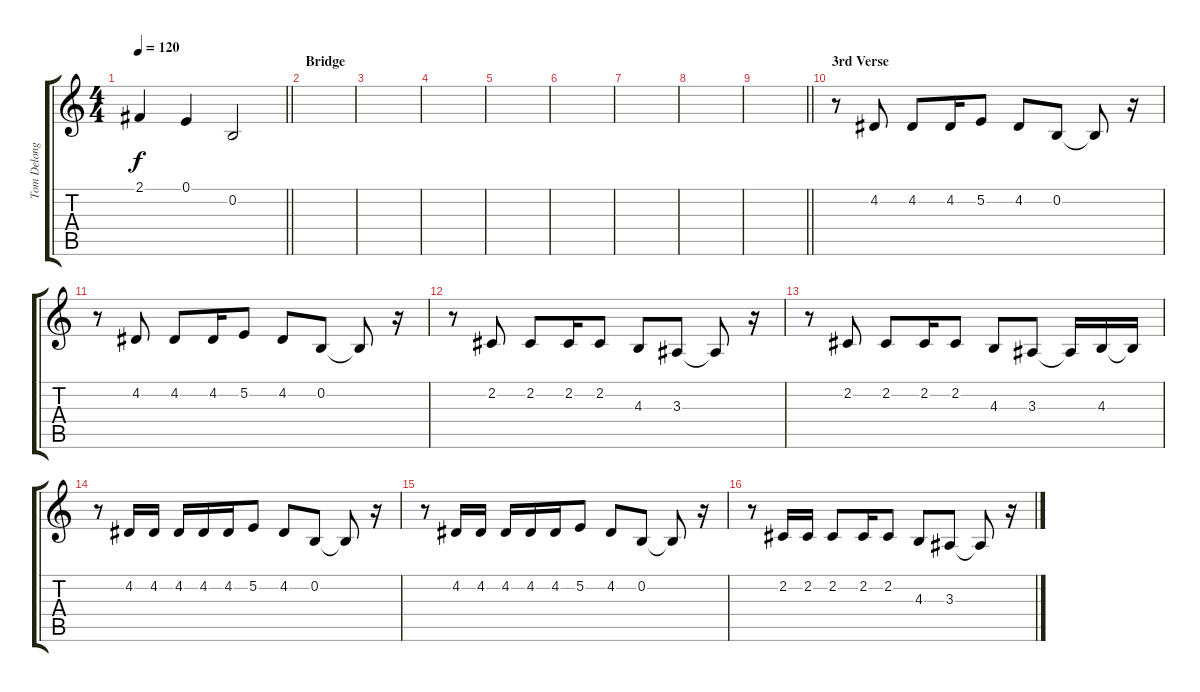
\track ("Tom Delonge - Vocals" "Tom Delong") {instrument lead6voice}
\staff {score tabs}
\tuning (E4 B3 G3 D3 A2 E2) {hide}
\ts (4 4)
\tempo 120
\clef g2
\barLineRight lightlight
\ks c
2.1.4{dy f} 0.1.4 0.2.2 |
\section ("" "Bridge")
|
|
|
|
|
|
|
\barLineRight lightlight
|
\section ("" "3rd Verse")
r.8 4.2.8 4.2.8 4.2.16 5.2.8 4.2.8 0.2.8 0.2{t}.8 r.16 |
r.8 4.2.8 4.2.8 4.2.16 5.2.8 4.2.8 0.2.8 0.2{t}.8 r.16 |
r.8 2.2.8 2.2.8 2.2.16 2.2.8 4.3.8 3.3.8 3.3{t}.8 r.16 |
r.8 2.2.8 2.2.8 2.2.16 2.2.8 4.3.8 3.3.8 3.3{t}.16 4.3.16 4.3{t}.16 |
r.8 4.2.16 4.2.16 4.2.16 4.2.16 4.2.16 5.2.8 4.2.8 0.2.8 0.2{t}.8 r.16 |
r.8 4.2.16 4.2.16 4.2.16 4.2.16 4.2.16 5.2.8 4.2.8 0.2.8 0.2{t}.8 r.16 |
r.8 2.2.16 2.2.16 2.2.8 2.2.16 2.2.8 4.3.8 3.3.8 3.3{t}.8 r.16
